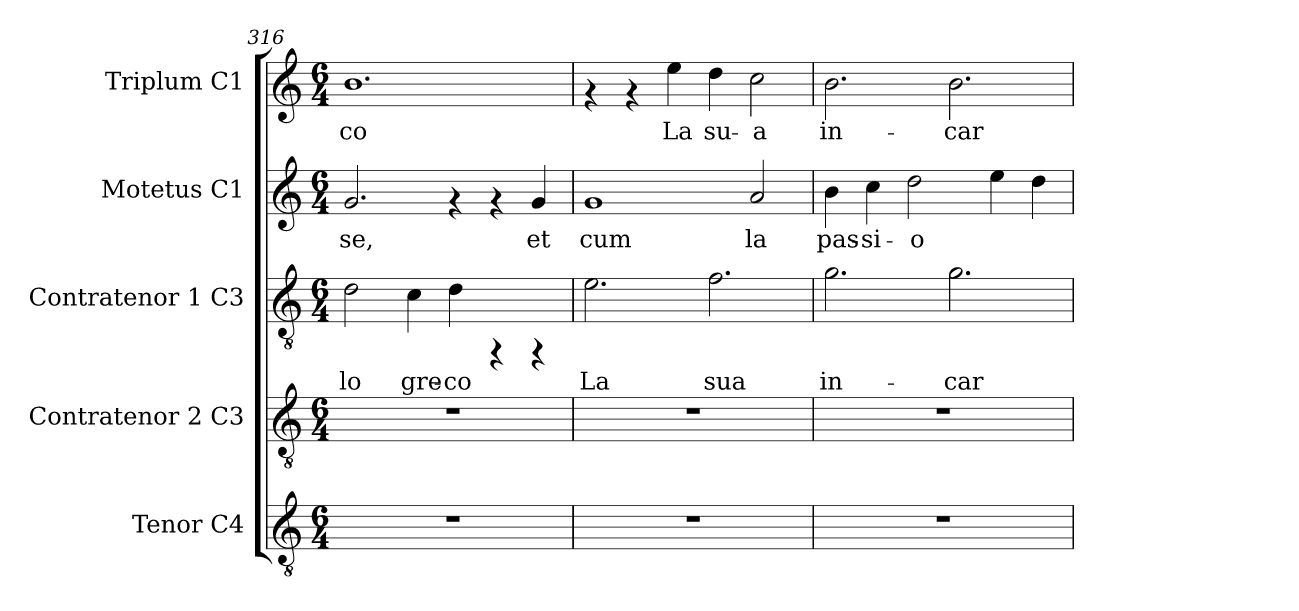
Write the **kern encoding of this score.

**kern	**kern	**kern	**text	**kern	**text	**kern	**text
*part5	*part4	*part3	*part3	*part2	*part2	*part1	*part1
*staff5	*staff4	*staff3	*staff3	*staff2	*staff2	*staff1	*staff1
*I"Tenor  C4	*I"Contratenor 2  C3	*I"Contratenor 1  C3	*	*I"Motetus  C1	*	*I"Triplum  C1	*
*I'T	*I'Ct2	*I'Ct1	*	*I'Mot	*	*I'Tr	*
*clefGv2	*clefGv2	*clefGv2	*	*clefG2	*	*clefG2	*
*k[]	*k[]	*k[]	*	*k[]	*	*k[]	*
*C:	*C:	*C:	*	*C:	*	*C:	*
*M6/4	*M6/4	*M6/4	*	*M6/4	*	*M6/4	*
=316	=316	=316	=316	=316	=316	=316	=316
!	!	!	!LO:LY:b:cj	!	!LO:LY:b:cj	!	!LO:LY:b:cj
1.r	1.r	2d\	-lo	2.g/	-se,	1.b	-co
!	!	!	!LO:LY:b:cj	!	!	!	!
.	.	4c\	gre-	.	.	.	.
!	!	!	!LO:LY:b:cj	!	!	!	!
.	.	4d\	-co	4rf	.	.	.
.	.	4rFF	.	4rf	.	.	.
!	!	!	!	!	!LO:LY:b:cj	!	!
.	.	4rFF	.	4g/	et	.	.
=317	=317	=317	=317	=317	=317	=317	=317
!	!	!	!LO:LY:b:cj	!	!LO:LY:b:cj	!	!
1.r	1.r	2.e\	La	1g	cum	4rf	.
.	.	.	.	.	.	4rf	.
!	!	!	!	!	!	!	!LO:LY:b:cj
.	.	.	.	.	.	4ee\	La
!	!	!	!LO:LY:b:cj	!	!	!	!LO:LY:b:cj
.	.	2.f\	sua	.	.	4dd\	su-
!	!	!	!	!	!LO:LY:b:cj	!	!LO:LY:b:cj
.	.	.	.	2a/	la	2cc\	-a
=318	=318	=318	=318	=318	=318	=318	=318
!	!	!	!LO:LY:b:cj	!	!LO:LY:b:cj	!	!LO:LY:b:cj
1.r	1.r	2.g\	in-	4b\	pas-	2.b\	in-
!	!	!	!	!	!LO:LY:b:cj	!	!
.	.	.	.	4cc\	-si-	.	.
!	!	!	!	!	!LO:LY:b:cj	!	!
.	.	.	.	2dd\	-o-	.	.
!	!	!	!LO:LY:b:cj	!	!	!	!LO:LY:b:cj
.	.	2.g\	-car-	.	.	2.b\	-car-
!	!	!	!	!	!LO:LY:b:cj	!	!
.	.	.	.	4ee\	--	.	.
!	!	!	!	!	!LO:LY:b:cj	!	!
.	.	.	.	4dd\	--	.	.
=	=	=	=	=	=	=	=
*-	*-	*-	*-	*-	*-	*-	*-
